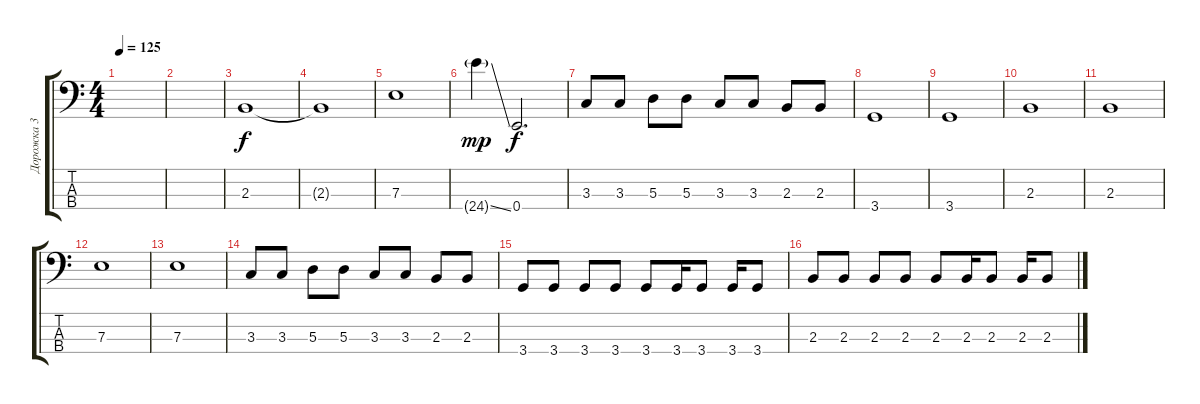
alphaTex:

\track ("Дорожка 3" "Дорожка 3") {instrument electricbassfinger}
\staff {score tabs}
\tuning (G2 D2 A1 E1) {hide}
\ts (4 4)
\tempo 125
\clef f4
\ks c
|
|
2.3.1 |
2.3{t}.1 |
7.3.1 |
24.4{ss g}.4{dy mp} 0.4.2{d dy f} |
3.3.8 3.3.8 5.3.8 5.3.8 3.3.8 3.3.8 2.3.8 2.3.8 |
3.4.1 |
3.4.1 |
2.3.1 |
2.3.1 |
7.3.1 |
7.3.1 |
3.3.8 3.3.8 5.3.8 5.3.8 3.3.8 3.3.8 2.3.8 2.3.8 |
3.4.8 3.4.8 3.4.8 3.4.8 3.4.8 3.4.16 3.4.8 3.4.16 3.4.8 |
2.3.8 2.3.8 2.3.8 2.3.8 2.3.8 2.3.16 2.3.8 2.3.16 2.3.8
